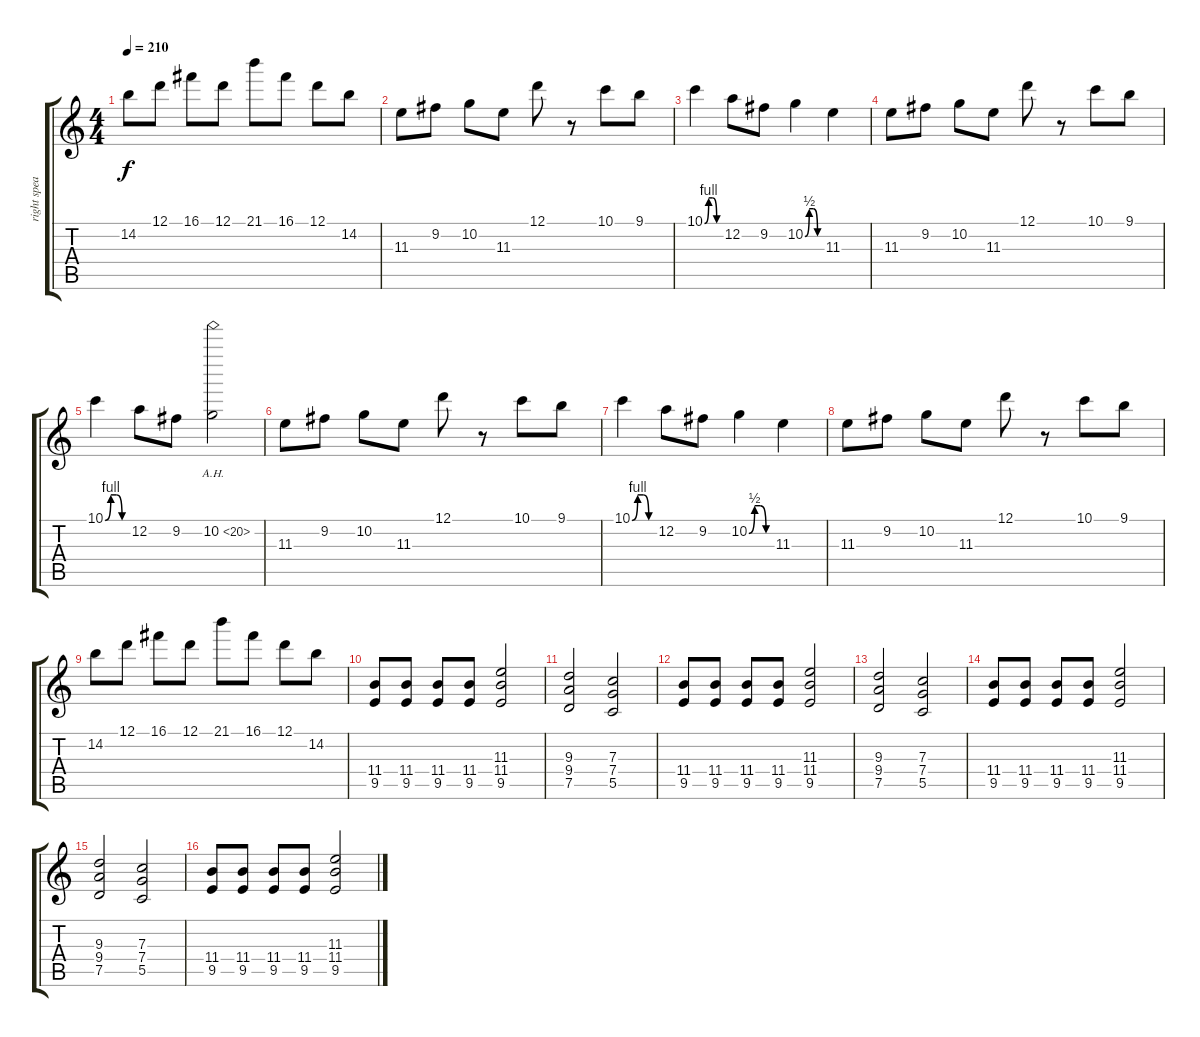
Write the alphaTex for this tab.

\track ("right speaker" "right spea") {instrument distortionguitar}
\staff {score tabs}
\tuning (D4 A3 F3 C3 G2 D2) {hide}
\ts (4 4)
\tempo 210
\clef g2
\ks c
14.2.8{dy f} 12.1.8 16.1.8 12.1.8 21.1.8 16.1.8 12.1.8 14.2.8 |
11.3.8 9.2.8 10.2.8 11.3.8 12.1.8 r.8 10.1.8 9.1.8 |
10.1{be (custom 0 0 15 4 30 4 45 0 60 0)}.4 12.2.8 9.2.8 10.2{be (custom 0 0 15 2 30 2 45 0 60 0)}.4 11.3.4 |
11.3.8 9.2.8 10.2.8 11.3.8 12.1.8 r.8 10.1.8 9.1.8 |
10.1{be (custom 0 0 15 4 30 4 45 0 60 0)}.4 12.2.8 9.2.8 10.2{ah 10}.2 |
11.3.8 9.2.8 10.2.8 11.3.8 12.1.8 r.8 10.1.8 9.1.8 |
10.1{be (custom 0 0 15 4 30 4 45 0 60 0)}.4 12.2.8 9.2.8 10.2{be (custom 0 0 15 2 30 2 45 0 60 0)}.4 11.3.4 |
11.3.8 9.2.8 10.2.8 11.3.8 12.1.8 r.8 10.1.8 9.1.8 |
14.2.8 12.1.8 16.1.8 12.1.8 21.1.8 16.1.8 12.1.8 14.2.8 |
(11.4 9.5).8 (11.4 9.5).8 (11.4 9.5).8 (11.4 9.5).8 (11.3 11.4 9.5).2 |
(9.3 9.4 7.5).2 (7.3 7.4 5.5).2 |
(11.4 9.5).8 (11.4 9.5).8 (11.4 9.5).8 (11.4 9.5).8 (11.3 11.4 9.5).2 |
(9.3 9.4 7.5).2 (7.3 7.4 5.5).2 |
(11.4 9.5).8 (11.4 9.5).8 (11.4 9.5).8 (11.4 9.5).8 (11.3 11.4 9.5).2 |
(9.3 9.4 7.5).2 (7.3 7.4 5.5).2 |
(11.4 9.5).8 (11.4 9.5).8 (11.4 9.5).8 (11.4 9.5).8 (11.3 11.4 9.5).2
